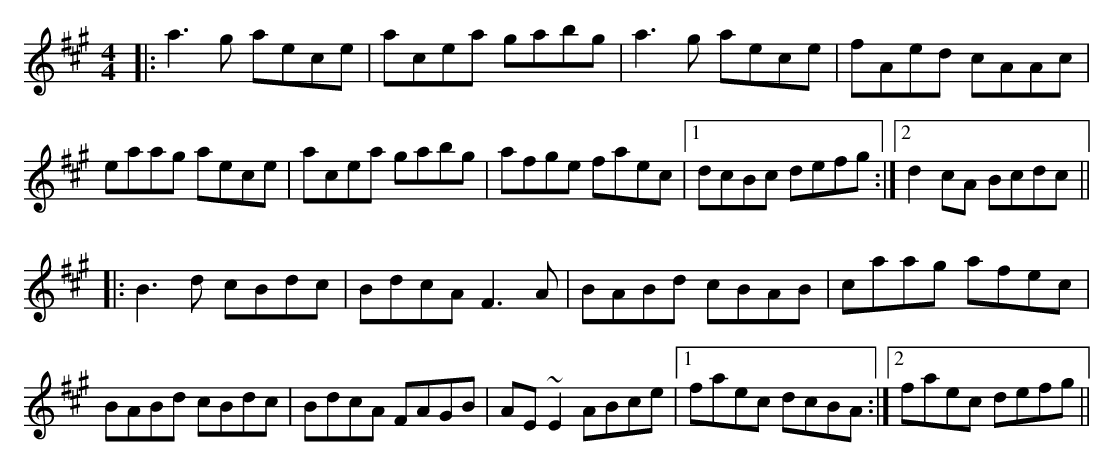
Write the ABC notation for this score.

X:1
M:4/4
K:Bdor
|:a3g aece|acea gabg|a3g aece|fAed cAAc|
eaag aece|acea gabg|afge faec|1 dcBc defg:|2 d2cA Bcdc||
|:B3d cBdc|BdcA F3A|BABd cBAB|caag afec|
BABd cBdc|BdcA FAGB|AE~E2 ABce|1 faec dcBA:|2 faec defg||
